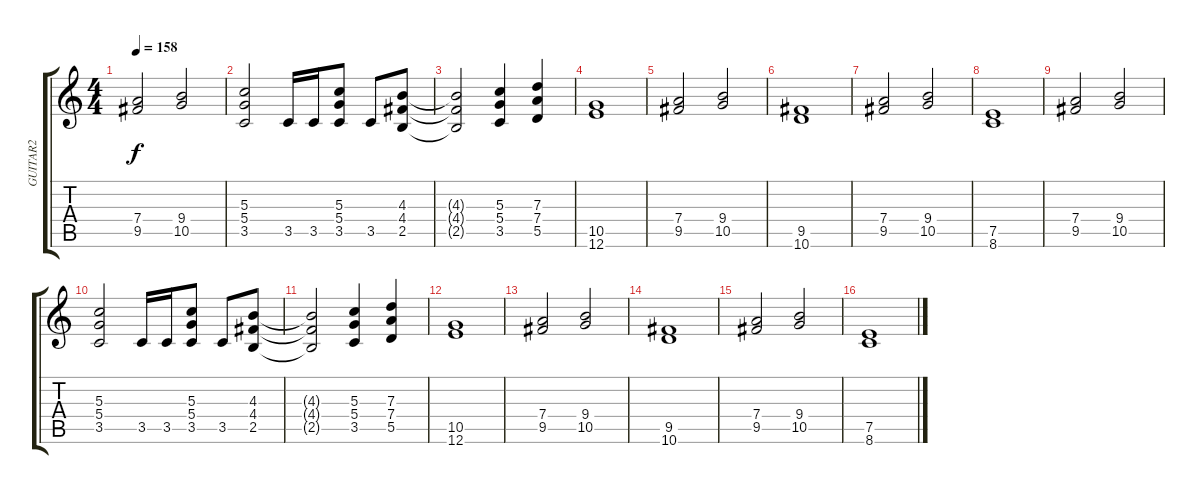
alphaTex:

\track ("GUITAR2" "GUITAR2") {instrument distortionguitar}
\staff {score tabs}
\tuning (E4 B3 G3 D3 A2 E2) {hide}
\ts (4 4)
\tempo 158
\clef g2
\ks c
(7.4 9.5).2{dy f} (9.4 10.5).2 |
(5.3 5.4 3.5).2 3.5.16 3.5.16 (5.3 5.4 3.5).8 3.5.8 (4.3 4.4 2.5).8 |
(4.3{t} 4.4{t} 2.5{t}).2 (5.3 5.4 3.5).4 (7.3 7.4 5.5).4 |
(10.5 12.6).1 |
(7.4 9.5).2 (9.4 10.5).2 |
(9.5 10.6).1 |
(7.4 9.5).2 (9.4 10.5).2 |
(7.5 8.6).1 |
(7.4 9.5).2 (9.4 10.5).2 |
(5.3 5.4 3.5).2 3.5.16 3.5.16 (5.3 5.4 3.5).8 3.5.8 (4.3 4.4 2.5).8 |
(4.3{t} 4.4{t} 2.5{t}).2 (5.3 5.4 3.5).4 (7.3 7.4 5.5).4 |
(10.5 12.6).1 |
(7.4 9.5).2 (9.4 10.5).2 |
(9.5 10.6).1 |
(7.4 9.5).2 (9.4 10.5).2 |
(7.5 8.6).1
